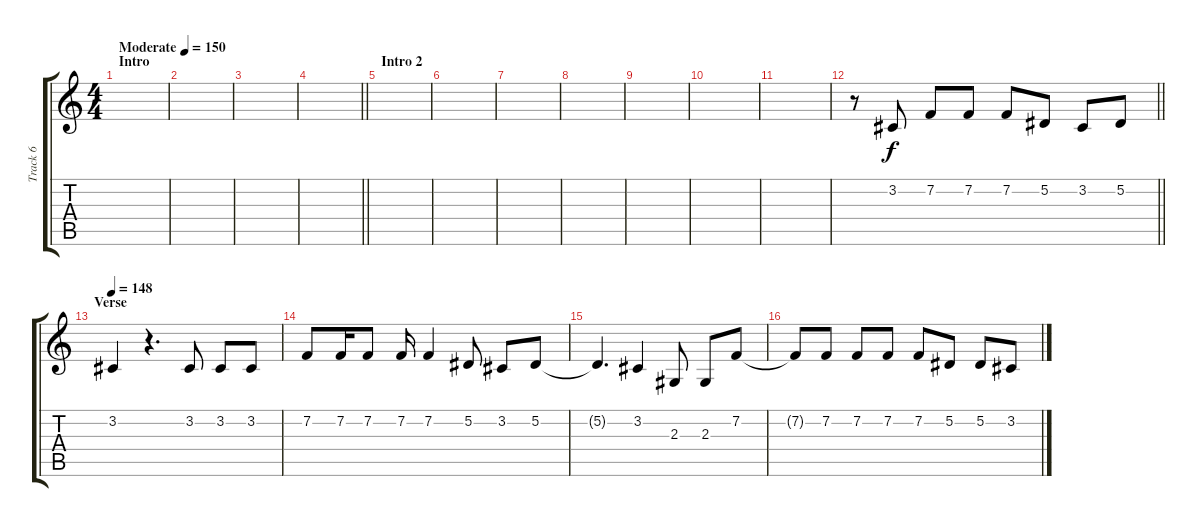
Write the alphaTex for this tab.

\track ("Track 6" "Track 6") {instrument oboe}
\staff {score tabs}
\tuning (Eb4 Bb3 Gb3 Db3 Ab2 Db2) {hide}
\ts (4 4)
\section ("" "Intro")
\tempo (150 "Moderate")
\clef g2
\ks c
|
|
|
\barLineRight lightlight
|
\section ("" "Intro 2")
|
|
|
|
|
|
|
\barLineRight lightlight
r.8 3.2.8 7.2.8 7.2.8 7.2.8 5.2.8 3.2.8 5.2.8 |
\section ("" "Verse")
\tempo 148
3.2.4 r.4{d} 3.2.8 3.2.8 3.2.8 |
7.2.8 7.2.16 7.2.8 7.2.16 7.2.4 5.2.8 3.2.8 5.2.8 |
5.2{t}.4{d} 3.2.4 2.3.8 2.3.8 7.2.8 |
7.2{t}.8 7.2.8 7.2.8 7.2.8 7.2.8 5.2.8 5.2.8 3.2.8
